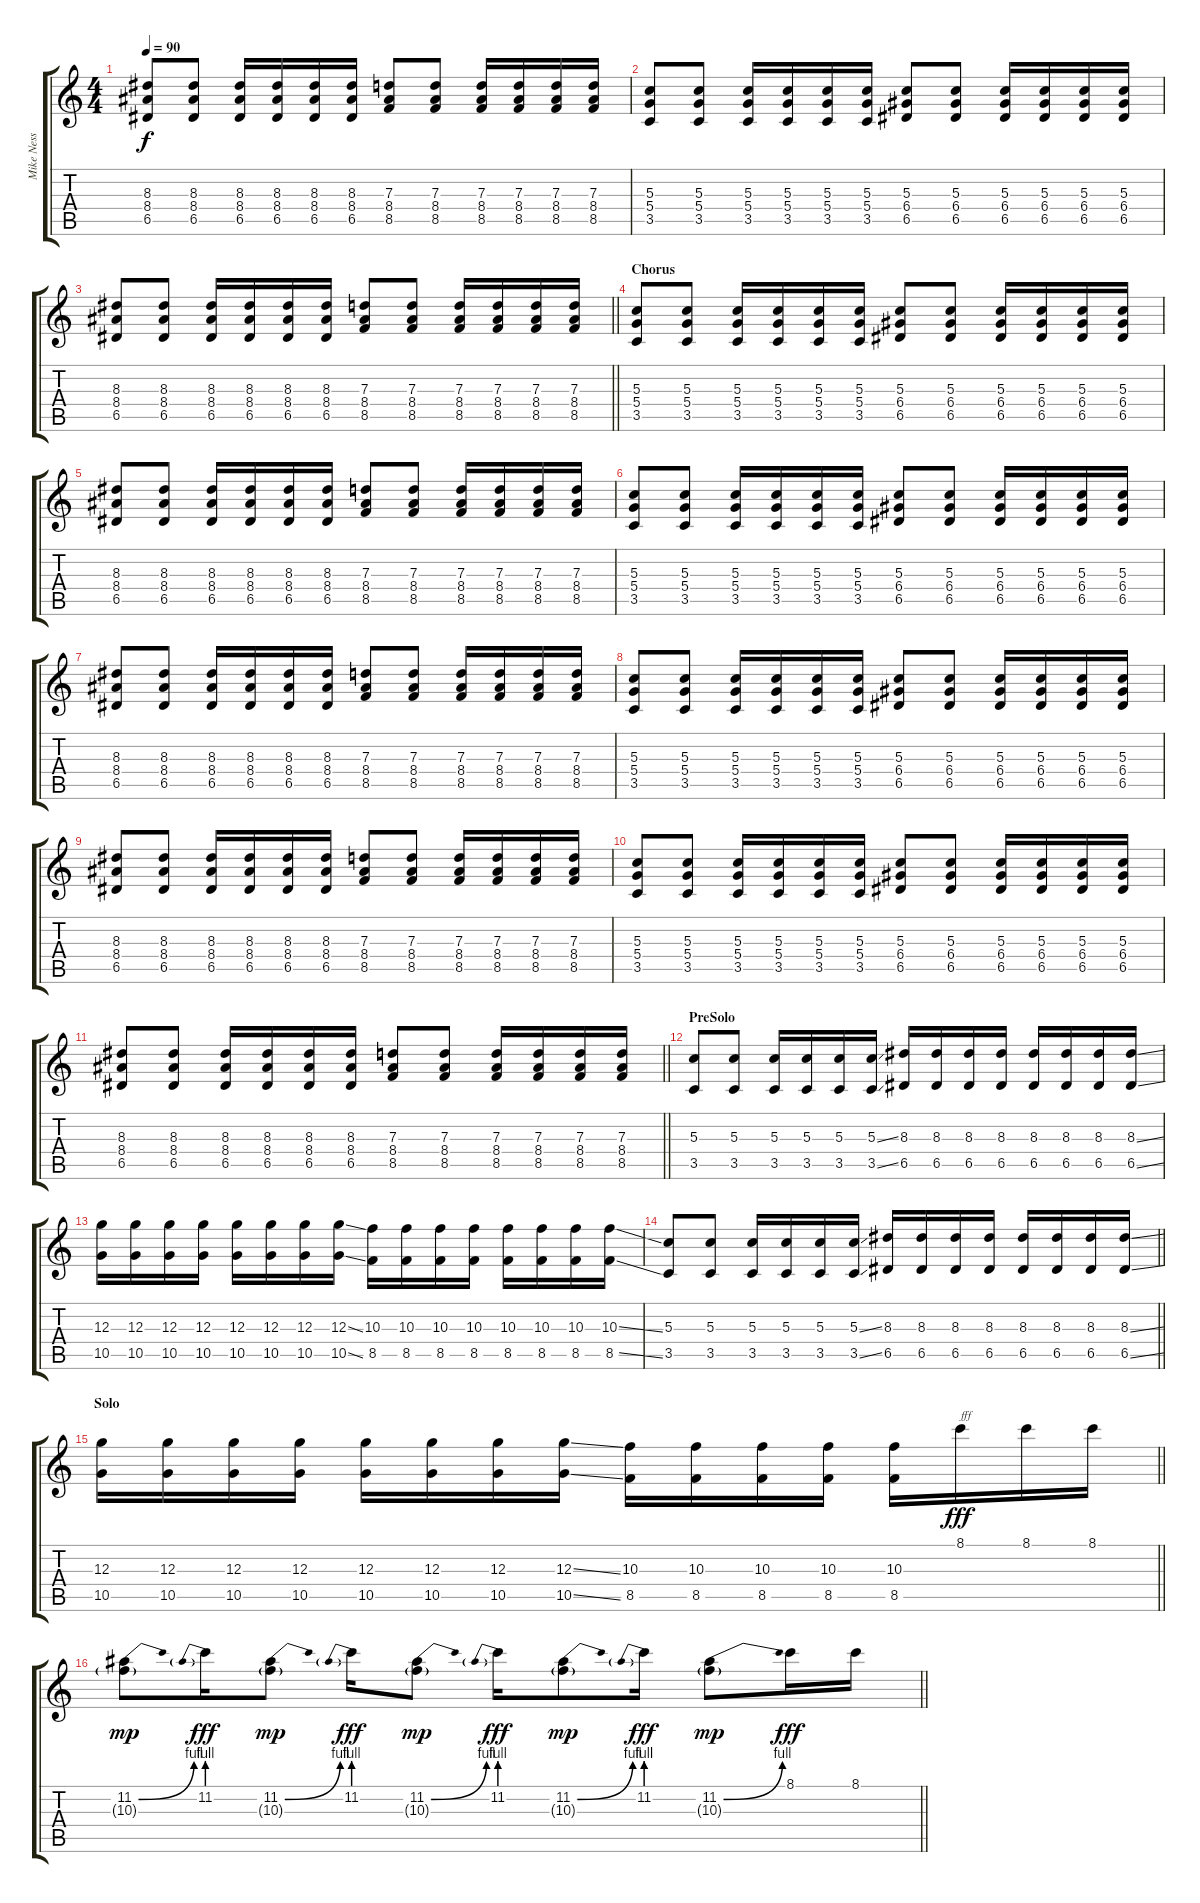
\track ("Mike Ness (Guitar)" "Mike Ness ") {instrument distortionguitar}
\staff {score tabs}
\tuning (E4 B3 G3 D3 A2 E2) {hide}
\ts (4 4)
\tempo 90
\clef g2
\ks c
(8.3 8.4 6.5).8{dy f} (8.3 8.4 6.5).8 (8.3 8.4 6.5).16 (8.3 8.4 6.5).16 (8.3 8.4 6.5).16 (8.3 8.4 6.5).16 (7.3 8.4 8.5).8 (7.3 8.4 8.5).8 (7.3 8.4 8.5).16 (7.3 8.4 8.5).16 (7.3 8.4 8.5).16 (7.3 8.4 8.5).16 |
(5.3 5.4 3.5).8 (5.3 5.4 3.5).8 (5.3 5.4 3.5).16 (5.3 5.4 3.5).16 (5.3 5.4 3.5).16 (5.3 5.4 3.5).16 (5.3 6.4 6.5).8 (5.3 6.4 6.5).8 (5.3 6.4 6.5).16 (5.3 6.4 6.5).16 (5.3 6.4 6.5).16 (5.3 6.4 6.5).16 |
\barLineRight lightlight
(8.3 8.4 6.5).8 (8.3 8.4 6.5).8 (8.3 8.4 6.5).16 (8.3 8.4 6.5).16 (8.3 8.4 6.5).16 (8.3 8.4 6.5).16 (7.3 8.4 8.5).8 (7.3 8.4 8.5).8 (7.3 8.4 8.5).16 (7.3 8.4 8.5).16 (7.3 8.4 8.5).16 (7.3 8.4 8.5).16 |
\section ("" "Chorus")
(5.3 5.4 3.5).8 (5.3 5.4 3.5).8 (5.3 5.4 3.5).16 (5.3 5.4 3.5).16 (5.3 5.4 3.5).16 (5.3 5.4 3.5).16 (5.3 6.4 6.5).8 (5.3 6.4 6.5).8 (5.3 6.4 6.5).16 (5.3 6.4 6.5).16 (5.3 6.4 6.5).16 (5.3 6.4 6.5).16 |
(8.3 8.4 6.5).8 (8.3 8.4 6.5).8 (8.3 8.4 6.5).16 (8.3 8.4 6.5).16 (8.3 8.4 6.5).16 (8.3 8.4 6.5).16 (7.3 8.4 8.5).8 (7.3 8.4 8.5).8 (7.3 8.4 8.5).16 (7.3 8.4 8.5).16 (7.3 8.4 8.5).16 (7.3 8.4 8.5).16 |
(5.3 5.4 3.5).8 (5.3 5.4 3.5).8 (5.3 5.4 3.5).16 (5.3 5.4 3.5).16 (5.3 5.4 3.5).16 (5.3 5.4 3.5).16 (5.3 6.4 6.5).8 (5.3 6.4 6.5).8 (5.3 6.4 6.5).16 (5.3 6.4 6.5).16 (5.3 6.4 6.5).16 (5.3 6.4 6.5).16 |
(8.3 8.4 6.5).8 (8.3 8.4 6.5).8 (8.3 8.4 6.5).16 (8.3 8.4 6.5).16 (8.3 8.4 6.5).16 (8.3 8.4 6.5).16 (7.3 8.4 8.5).8 (7.3 8.4 8.5).8 (7.3 8.4 8.5).16 (7.3 8.4 8.5).16 (7.3 8.4 8.5).16 (7.3 8.4 8.5).16 |
(5.3 5.4 3.5).8 (5.3 5.4 3.5).8 (5.3 5.4 3.5).16 (5.3 5.4 3.5).16 (5.3 5.4 3.5).16 (5.3 5.4 3.5).16 (5.3 6.4 6.5).8 (5.3 6.4 6.5).8 (5.3 6.4 6.5).16 (5.3 6.4 6.5).16 (5.3 6.4 6.5).16 (5.3 6.4 6.5).16 |
(8.3 8.4 6.5).8 (8.3 8.4 6.5).8 (8.3 8.4 6.5).16 (8.3 8.4 6.5).16 (8.3 8.4 6.5).16 (8.3 8.4 6.5).16 (7.3 8.4 8.5).8 (7.3 8.4 8.5).8 (7.3 8.4 8.5).16 (7.3 8.4 8.5).16 (7.3 8.4 8.5).16 (7.3 8.4 8.5).16 |
(5.3 5.4 3.5).8 (5.3 5.4 3.5).8 (5.3 5.4 3.5).16 (5.3 5.4 3.5).16 (5.3 5.4 3.5).16 (5.3 5.4 3.5).16 (5.3 6.4 6.5).8 (5.3 6.4 6.5).8 (5.3 6.4 6.5).16 (5.3 6.4 6.5).16 (5.3 6.4 6.5).16 (5.3 6.4 6.5).16 |
\barLineRight lightlight
(8.3 8.4 6.5).8 (8.3 8.4 6.5).8 (8.3 8.4 6.5).16 (8.3 8.4 6.5).16 (8.3 8.4 6.5).16 (8.3 8.4 6.5).16 (7.3 8.4 8.5).8 (7.3 8.4 8.5).8 (7.3 8.4 8.5).16 (7.3 8.4 8.5).16 (7.3 8.4 8.5).16 (7.3 8.4 8.5).16 |
\section ("" "PreSolo")
(5.3 3.5).8{volume 16} (5.3 3.5).8 (5.3 3.5).16 (5.3 3.5).16 (5.3 3.5).16 (5.3{ss} 3.5{ss}).16 (8.3 6.5).16 (8.3 6.5).16 (8.3 6.5).16 (8.3 6.5).16 (8.3 6.5).16 (8.3 6.5).16 (8.3 6.5).16 (8.3{ss} 6.5{ss}).16 |
(12.3 10.5).16 (12.3 10.5).16 (12.3 10.5).16 (12.3 10.5).16 (12.3 10.5).16 (12.3 10.5).16 (12.3 10.5).16 (12.3{ss} 10.5{ss}).16 (10.3 8.5).16 (10.3 8.5).16 (10.3 8.5).16 (10.3 8.5).16 (10.3 8.5).16 (10.3 8.5).16 (10.3 8.5).16 (10.3{ss} 8.5{ss}).16 |
\barLineRight lightlight
(5.3 3.5).8 (5.3 3.5).8 (5.3 3.5).16 (5.3 3.5).16 (5.3 3.5).16 (5.3{ss} 3.5{ss}).16 (8.3 6.5).16 (8.3 6.5).16 (8.3 6.5).16 (8.3 6.5).16 (8.3 6.5).16 (8.3 6.5).16 (8.3 6.5).16 (8.3{ss} 6.5{ss}).16 |
\section ("" "Solo")
\barLineRight lightlight
(12.3 10.5).16 (12.3 10.5).16 (12.3 10.5).16 (12.3 10.5).16 (12.3 10.5).16 (12.3 10.5).16 (12.3 10.5).16 (12.3{ss} 10.5{ss}).16 (10.3 8.5).16 (10.3 8.5).16 (10.3 8.5).16 (10.3 8.5).16 (10.3 8.5).16 8.1.16{txt "fff" dy fff} 8.1.16 8.1.16 |
\barLineRight lightlight
(11.2{be (bend 0 0 60 4)} 10.3{g}).8{dy mp} 11.2{be (prebend 0 4 60 4)}.16{dy fff} (11.2{be (bend 0 0 60 4)} 10.3{g}).8{dy mp} 11.2{be (prebend 0 4 60 4)}.16{dy fff} (11.2{be (bend 0 0 60 4)} 10.3{g}).8{dy mp} 11.2{be (prebend 0 4 60 4)}.16{dy fff} (11.2{be (bend 0 0 60 4)} 10.3{g}).8{dy mp} 11.2{be (prebend 0 4 60 4)}.16{dy fff} (11.2{be (bend 0 0 60 4)} 10.3{g}).8{dy mp} 8.1.16{dy fff} 8.1.16
